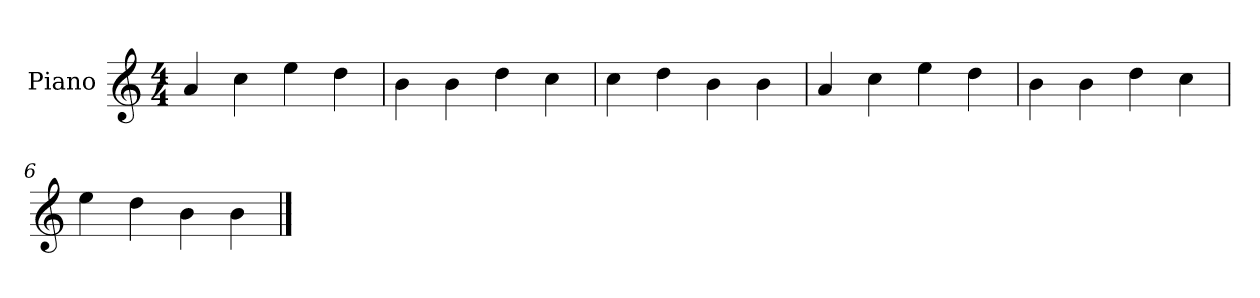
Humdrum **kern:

**kern
*part1
*staff1
*I"Piano
*I'P-no
*clefG2
*k[]
*M4/4
*MM90
=1
4a/
4cc\
4ee\
4dd\
=2
4b\
4b\
4dd\
4cc\
=3
4cc\
4dd\
4b\
4b\
=4
4a/
4cc\
4ee\
4dd\
=5
4b\
4b\
4dd\
4cc\
=6
4ee\
4dd\
4b\
4b\
==
*-
